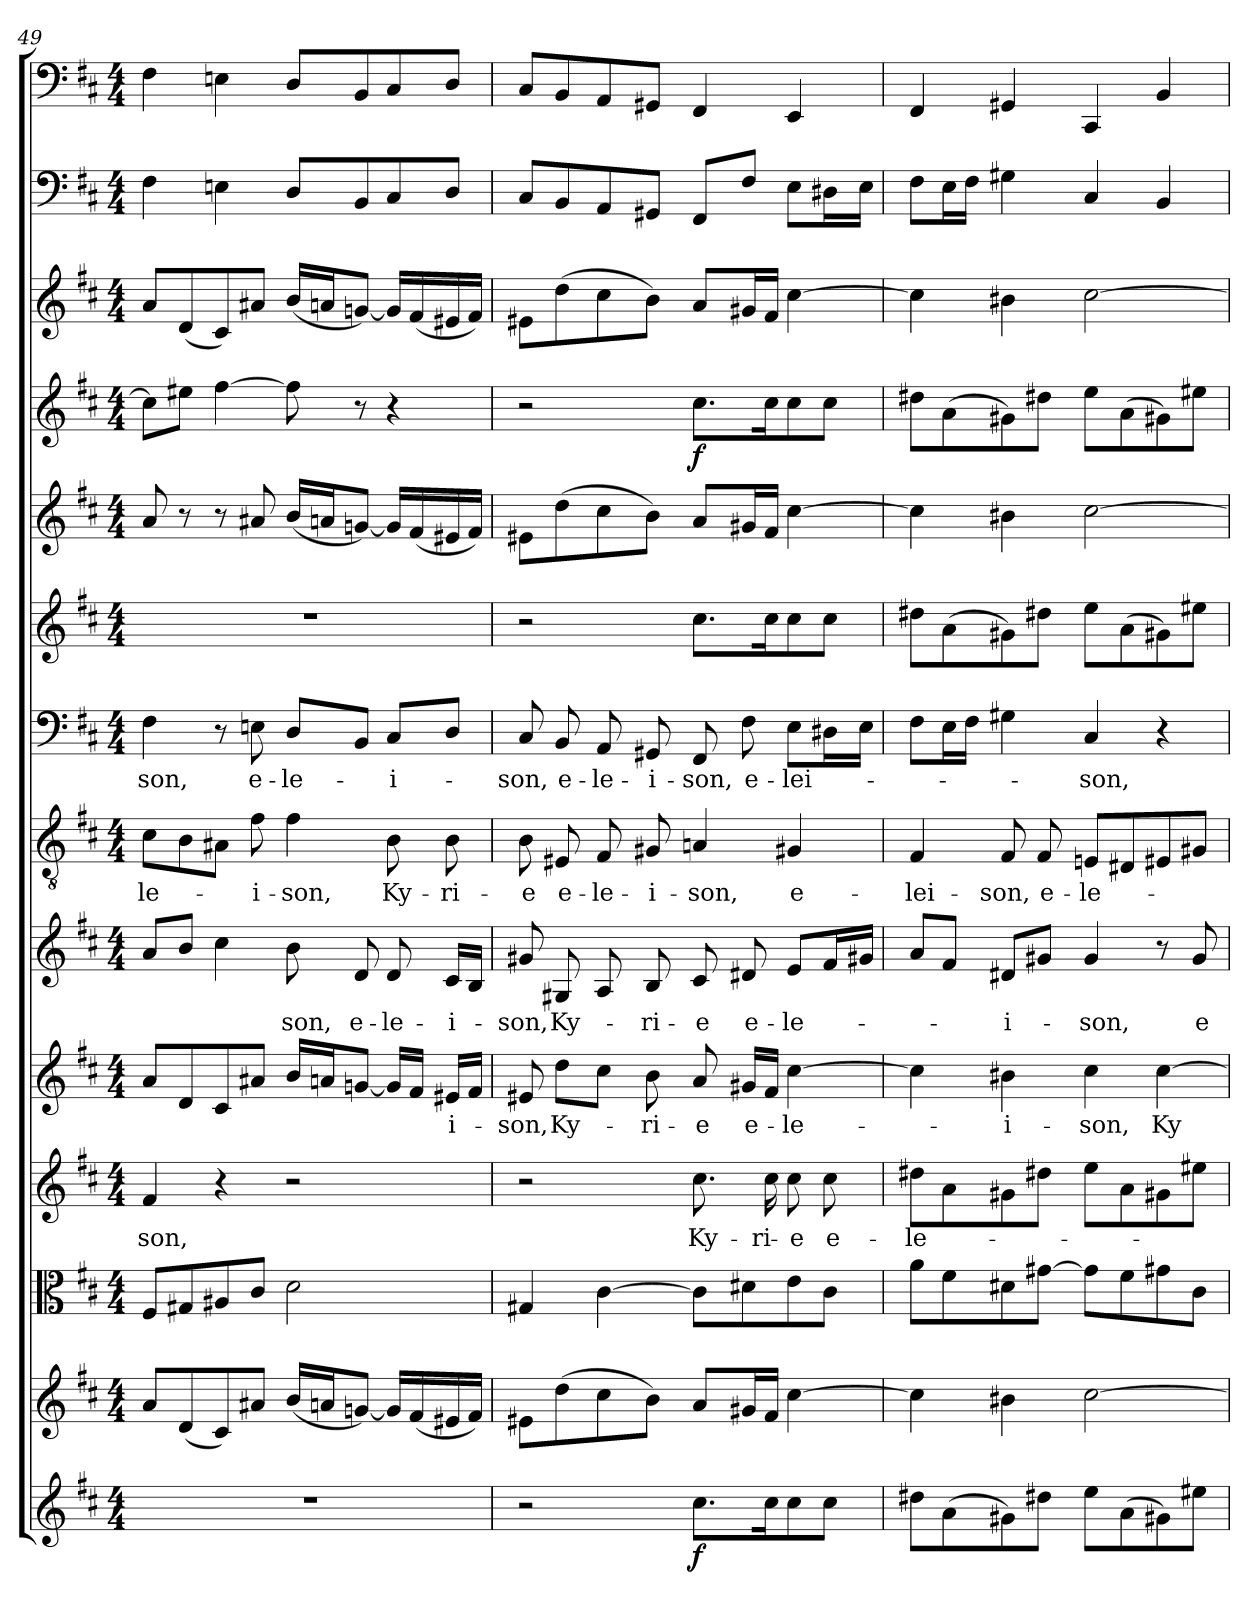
**kern	**dynam	**kern	**kern	**kern	**text	**kern	**text	**kern	**text	**kern	**text	**kern	**text	**kern	**kern	**kern	**dynam	**kern	**kern	**kern
*part14	*part14	*part13	*part12	*part11	*part11	*part10	*part10	*part9	*part9	*part8	*part8	*part7	*part7	*part6	*part5	*part4	*part4	*part3	*part2	*part1
*staff14	*staff14	*staff13	*staff12	*staff11	*staff11	*staff10	*staff10	*staff9	*staff9	*staff8	*staff8	*staff7	*staff7	*staff6	*staff5	*staff4	*staff4	*staff3	*staff2	*staff1
*clefG2	*	*clefG2	*clefC3	*clefG2	*	*clefG2	*	*clefG2	*	*clefGv2	*	*clefF4	*	*clefG2	*clefG2	*clefG2	*	*clefG2	*clefF4	*clefF4
*k[f#c#]	*	*k[f#c#]	*k[f#c#]	*k[f#c#]	*	*k[f#c#]	*	*k[f#c#]	*	*k[f#c#]	*	*k[f#c#]	*	*k[f#c#]	*k[f#c#]	*k[f#c#]	*	*k[f#c#]	*k[f#c#]	*k[f#c#]
*b:	*	*b:	*b:	*b:	*	*b:	*	*b:	*	*b:	*	*b:	*	*b:	*b:	*b:	*	*b:	*b:	*b:
*M4/4	*	*M4/4	*M4/4	*M4/4	*	*M4/4	*	*M4/4	*	*M4/4	*	*M4/4	*	*M4/4	*M4/4	*M4/4	*	*M4/4	*M4/4	*M4/4
=49	=49	=49	=49	=49	=49	=49	=49	=49	=49	=49	=49	=49	=49	=49	=49	=49	=49	=49	=49	=49
1r	.	8a/L	8F#/L	4f#/	-son,	8a/L	.	8a/L	.	8c#\L	-le-	4F#\	-son,	1r	8a/	8cc#\L]	.	8a/L	4F#\	4F#\
.	.	(8d/	8G#X/	.	.	8d/	.	8b/J	.	8B\	.	.	.	.	8r	8ee#X\J	.	(8d/	.	.
.	.	8c#/)	8A#X/	4r	.	8c#/	.	4cc#\	.	8A#X\J	.	8r	.	.	8r	[4ff#\	.	8c#/)	4En\	4En\
.	.	8a#X/J	8c#/J	.	.	8a#X/J	.	.	.	8f#\	-i-	8En\	e-	.	8a#X/	.	.	8a#X/J	.	.
.	.	(16b/LL	2d\	2r	.	16b/LL	.	8b\	-son,	4f#\	-son,	8D/L	-le-	.	(16b/LL	8ff#\]	.	(16b/LL	8D/L	8D/L
.	.	16an/J	.	.	.	16an/J	.	.	.	.	.	.	.	.	16an/J	.	.	16an/J	.	.
.	.	[8gn/J)	.	.	.	[8gn/J	.	8d/	e-	.	.	8BB/J	.	.	[8gn/J)	8r	.	[8gn/J)	8BB/	8BB/
.	.	16g/LL]	.	.	.	16g/LL]	.	8d/	-le-	8B\	Ky-	8C#/L	-i-	.	16g/LL]	4r	.	16g/LL]	8C#/	8C#/
.	.	(16f#/	.	.	.	16f#/JJ	.	.	.	.	.	.	.	.	(16f#/	.	.	(16f#/	.	.
.	.	16e#X/	.	.	.	16e#X/LL	-i-	16c#/LL	-i-	8B\	-ri-	8D/J	.	.	16e#X/	.	.	16e#X/	8D/J	8D/J
.	.	16f#/JJ)	.	.	.	16f#/JJ	.	16B/JJ	.	.	.	.	.	.	16f#/JJ)	.	.	16f#/JJ)	.	.
=50	=50	=50	=50	=50	=50	=50	=50	=50	=50	=50	=50	=50	=50	=50	=50	=50	=50	=50	=50	=50
2r	.	8e#X\L	4G#X/	2r	.	8e#X/	-son,	8g#X/	-son,	8B\	-e	8C#/	-son,	2r	8e#X\L	2r	.	8e#X\L	8C#/L	8C#/L
.	.	(8dd\	.	.	.	8dd\L	Ky-	8G#X/	Ky-	8E#X/	e-	8BB/	e-	.	(8dd\	.	.	(8dd\	8BB/	8BB/
.	.	8cc#\	[4c#\	.	.	8cc#\J	.	8A/	.	8F#/	-le-	8AA/	-le-	.	8cc#\	.	.	8cc#\	8AA/	8AA/
.	.	8b\J)	.	.	.	8b\	-ri-	8B/	-ri-	8G#X/	-i-	8GG#X/	-i-	.	8b\J)	.	.	8b\J)	8GG#X/J	8GG#X/J
8.cc#\L	f	8a/L	8c#\L]	8.cc#\	Ky-	8a/	-e	8c#/	-e	4An/	-son,	8FF#/	-son,	8.cc#\L	8a/L	8.cc#\L	f	8a/L	8FF#/L	4FF#/
.	.	16g#X/L	8d#X\	.	.	16g#X/LL	e-	8d#X/	e-	.	.	8F#\	e-	.	16g#X/L	.	.	16g#X/L	8F#/J	.
16cc#\K	.	16f#/JJ	.	16cc#\	-ri-	16f#/JJ	.	.	.	.	.	.	.	16cc#\K	16f#/JJ	16cc#\K	.	16f#/JJ	.	.
8cc#\	.	[4cc#\	8e\	8cc#\	-e	[4cc#\	-le-	8e/L	-le-	4G#X/	e-	8E\L	-lei-	8cc#\	[4cc#\	8cc#\	.	[4cc#\	8E\L	4EE/
8cc#\J	.	.	8c#\J	8cc#\	e-	.	.	16f#/L	.	.	.	16D#X\L	.	8cc#\J	.	8cc#\J	.	.	16D#X\L	.
.	.	.	.	.	.	.	.	16g#X/JJ	.	.	.	16E\JJ	.	.	.	.	.	.	16E\JJ	.
=51	=51	=51	=51	=51	=51	=51	=51	=51	=51	=51	=51	=51	=51	=51	=51	=51	=51	=51	=51	=51
8dd#X\L	.	4cc#\]	8a\L	8dd#X\L	-le-	4cc#\]	.	8a/L	.	4F#/	-lei-	8F#\L	.	8dd#X\L	4cc#\]	8dd#X\L	.	4cc#\]	8F#\L	4FF#/
(8a\	.	.	8f#\	8a\	.	.	.	8f#/J	.	.	.	16E\L	.	(8a\	.	(8a\	.	.	16E\L	.
.	.	.	.	.	.	.	.	.	.	.	.	16F#\JJ	.	.	.	.	.	.	16F#\JJ	.
8g#X\)	.	4b#X\	8d#X\	8g#X\	.	4b#X\	-i-	8d#X/L	-i-	8F#/	-son,	4G#X\	.	8g#X\)	4b#X\	8g#X\)	.	4b#X\	4G#X\	4GG#X/
8dd#X\J	.	.	[8g#X\J	8dd#X\J	.	.	.	8g#X/J	.	8F#/	e-	.	.	8dd#X\J	.	8dd#X\J	.	.	.	.
8ee\L	.	[2cc#\	8g#\L]	8ee\L	.	4cc#\	-son,	4g#/	-son,	8En/L	-le-	4C#/	-son,	8ee\L	[2cc#\	8ee\L	.	[2cc#\	4C#/	4CC#/
(8a\	.	.	8f#\	8a\	.	.	.	.	.	8D#X/	.	.	.	(8a\	.	(8a\	.	.	.	.
8g#X\)	.	.	8g#X\	8g#X\	.	[4cc#\	Ky-	8r	.	8E#X/	.	4r	.	8g#X\)	.	8g#X\)	.	.	4BB/	4BB/
8ee#X\J	.	.	8c#\J	8ee#X\J	.	.	.	8g#/	e-	8G#X/J	.	.	.	8ee#X\J	.	8ee#X\J	.	.	.	.
=	=	=	=	=	=	=	=	=	=	=	=	=	=	=	=	=	=	=	=	=
*-	*-	*-	*-	*-	*-	*-	*-	*-	*-	*-	*-	*-	*-	*-	*-	*-	*-	*-	*-	*-
